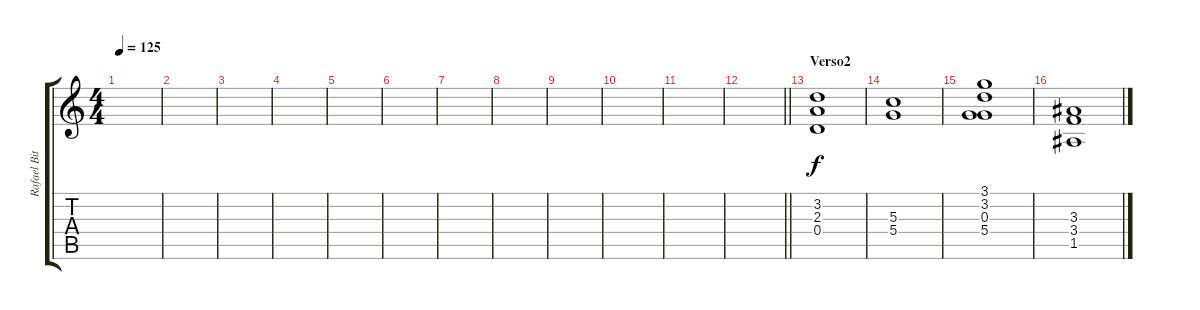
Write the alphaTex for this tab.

\track ("Rafael Bittencourt" "Rafael Bit") {instrument distortionguitar}
\staff {score tabs}
\tuning (E4 B3 G3 D3 A2 E2) {hide}
\ts (4 4)
\tempo 125
\clef g2
\ks c
|
|
|
|
|
|
|
|
|
|
|
\barLineRight lightlight
|
\section ("" "Verso2")
(3.2 2.3 0.4).1 |
(5.3 5.4).1 |
(3.1 3.2 0.3 5.4).1 |
(3.3 3.4 1.5).1
